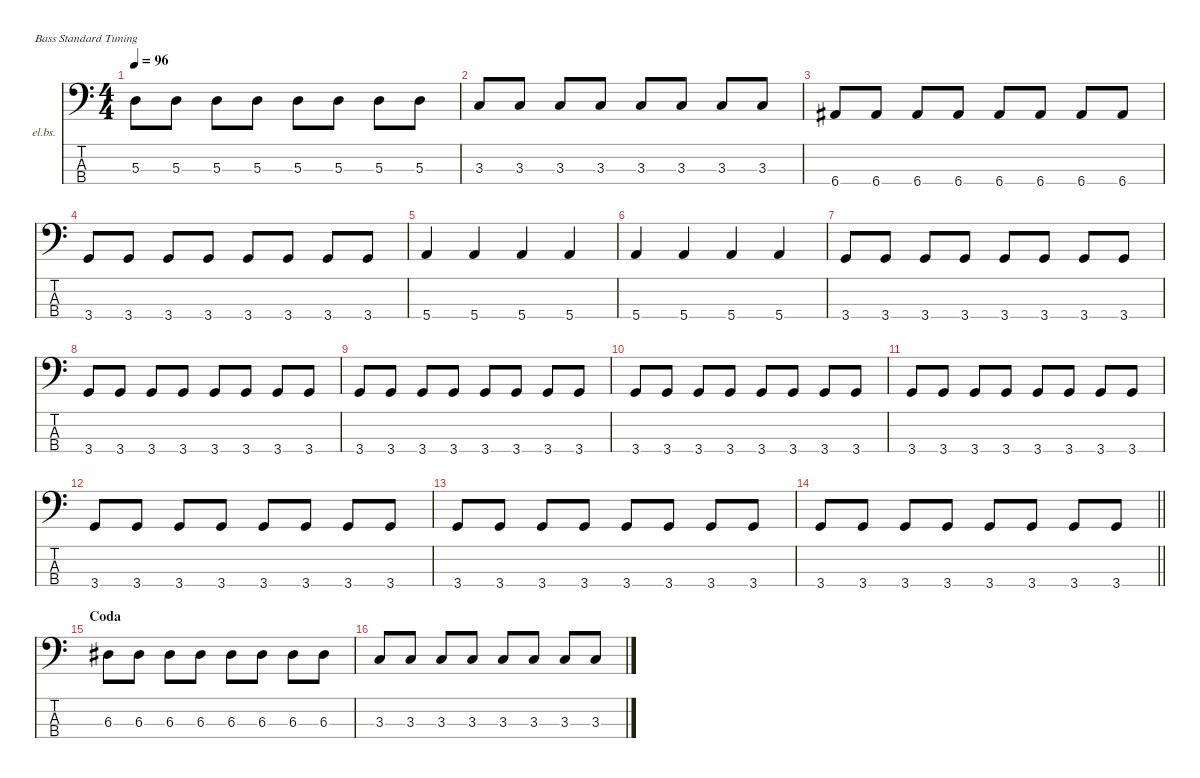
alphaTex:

\defaultSystemsLayout 4
\hideDynamics
\bracketExtendMode nobrackets
\firstSystemTrackNameOrientation horizontal
\otherSystemsTrackNameOrientation horizontal
\track ("Bass" "el.bs.") {instrument electricbassfinger}
\staff {score tabs}
\tuning (G2 D2 A1 E1)
\ts (4 4)
\tempo 96
\clef f4
\ks c
5.3.8{dy f} 5.3.8 5.3.8 5.3.8 5.3.8 5.3.8 5.3.8 5.3.8 |
3.3.8 3.3.8 3.3.8 3.3.8 3.3.8 3.3.8 3.3.8 3.3.8 |
6.4{acc #}.8 6.4{acc #}.8 6.4{acc #}.8 6.4{acc #}.8 6.4{acc #}.8 6.4{acc #}.8 6.4{acc #}.8 6.4{acc #}.8 |
3.4.8 3.4.8 3.4.8 3.4.8 3.4.8 3.4.8 3.4.8 3.4.8 |
5.4.4 5.4.4 5.4.4 5.4.4 |
5.4.4 5.4.4 5.4.4 5.4.4 |
3.4.8 3.4.8 3.4.8 3.4.8 3.4.8 3.4.8 3.4.8 3.4.8 |
3.4.8 3.4.8 3.4.8 3.4.8 3.4.8 3.4.8 3.4.8 3.4.8 |
3.4.8 3.4.8 3.4.8 3.4.8 3.4.8 3.4.8 3.4.8 3.4.8 |
3.4.8 3.4.8 3.4.8 3.4.8 3.4.8 3.4.8 3.4.8 3.4.8 |
3.4.8 3.4.8 3.4.8 3.4.8 3.4.8 3.4.8 3.4.8 3.4.8 |
3.4.8 3.4.8 3.4.8 3.4.8 3.4.8 3.4.8 3.4.8 3.4.8 |
3.4.8 3.4.8 3.4.8 3.4.8 3.4.8 3.4.8 3.4.8 3.4.8 |
\barLineRight lightlight
3.4.8 3.4.8 3.4.8 3.4.8 3.4.8 3.4.8 3.4.8 3.4.8 |
\section ("" "Coda")
6.3{acc #}.8 6.3{acc #}.8 6.3{acc #}.8 6.3{acc #}.8 6.3{acc #}.8 6.3{acc #}.8 6.3{acc #}.8 6.3{acc #}.8 |
3.3.8 3.3.8 3.3.8 3.3.8 3.3.8 3.3.8 3.3.8 3.3.8
